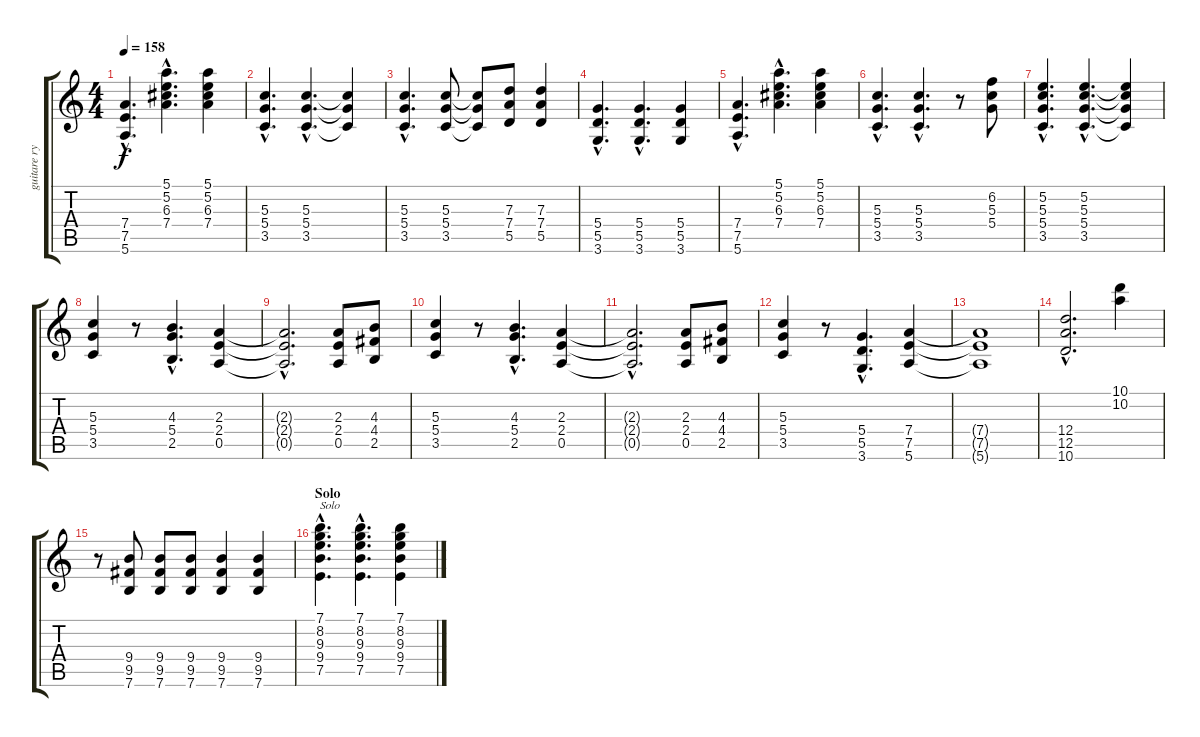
\track ("guitare rythmique" "guitare ry") {instrument acousticguitarsteel}
\staff {score tabs}
\tuning (E4 B3 G3 D3 A2 E2) {hide}
\ts (4 4)
\tempo 158
\clef g2
\ks c
(7.4{hac} 7.5{hac} 5.6{hac}).4{d dy f} (5.1{hac} 5.2{hac} 6.3{hac} 7.4{hac}).4{d} (5.1 5.2 6.3 7.4).4 |
(5.3{hac} 5.4{hac} 3.5{hac}).4{d} (5.3{hac} 5.4{hac} 3.5{hac}).4{d} (5.3{t} 5.4{t} 3.5{t}).4 |
(5.3{hac} 5.4{hac} 3.5{hac}).4{d} (5.3 5.4 3.5).8 (5.3{t} 5.4{t} 3.5{t}).8 (7.3 7.4 5.5).8 (7.3 7.4 5.5).4 |
(5.4{hac} 5.5{hac} 3.6{hac}).4{d} (5.4{hac} 5.5{hac} 3.6{hac}).4{d} (5.4 5.5 3.6).4 |
(7.4{hac} 7.5{hac} 5.6{hac}).4{d} (5.1{hac} 5.2{hac} 6.3{hac} 7.4{hac}).4{d} (5.1 5.2 6.3 7.4).4 |
(5.3{hac} 5.4{hac} 3.5{hac}).4{d} (5.3{hac} 5.4{hac} 3.5{hac}).4{d} r.8 (6.2 5.3 5.4).8 |
(5.2{hac} 5.3{hac} 5.4{hac} 3.5{hac}).4{d} (5.2{hac} 5.3{hac} 5.4{hac} 3.5{hac}).4{d} (5.2{t} 5.3{t} 5.4{t} 3.5{t}).4 |
(5.3 5.4 3.5).4 r.8 (4.3{hac} 5.4{hac} 2.5{hac}).4{d} (2.3 2.4 0.5).4 |
(2.3{hac t} 2.4{hac t} 0.5{hac t}).2{d} (2.3 2.4 0.5).8 (4.3 4.4 2.5).8 |
(5.3 5.4 3.5).4 r.8 (4.3{hac} 5.4{hac} 2.5{hac}).4{d} (2.3 2.4 0.5).4 |
(2.3{hac t} 2.4{hac t} 0.5{hac t}).2{d} (2.3 2.4 0.5).8 (4.3 4.4 2.5).8 |
(5.3 5.4 3.5).4 r.8 (5.4{hac} 5.5{hac} 3.6{hac}).4{d} (7.4 7.5 5.6).4 |
(7.4{t} 7.5{t} 5.6{t}).1 |
(12.4{hac} 12.5{hac} 10.6{hac}).2{d} (10.1 10.2).4 |
r.8 (9.4 9.5 7.6).8 (9.4 9.5 7.6).8 (9.4 9.5 7.6).8 (9.4 9.5 7.6).4 (9.4 9.5 7.6).4 |
\section ("" "Solo")
(7.1{hac} 8.2{hac} 9.3{hac} 9.4{hac} 7.5{hac}).4{d txt "Solo"} (7.1{hac} 8.2{hac} 9.3{hac} 9.4{hac} 7.5{hac}).4{d} (7.1 8.2 9.3 9.4 7.5).4
